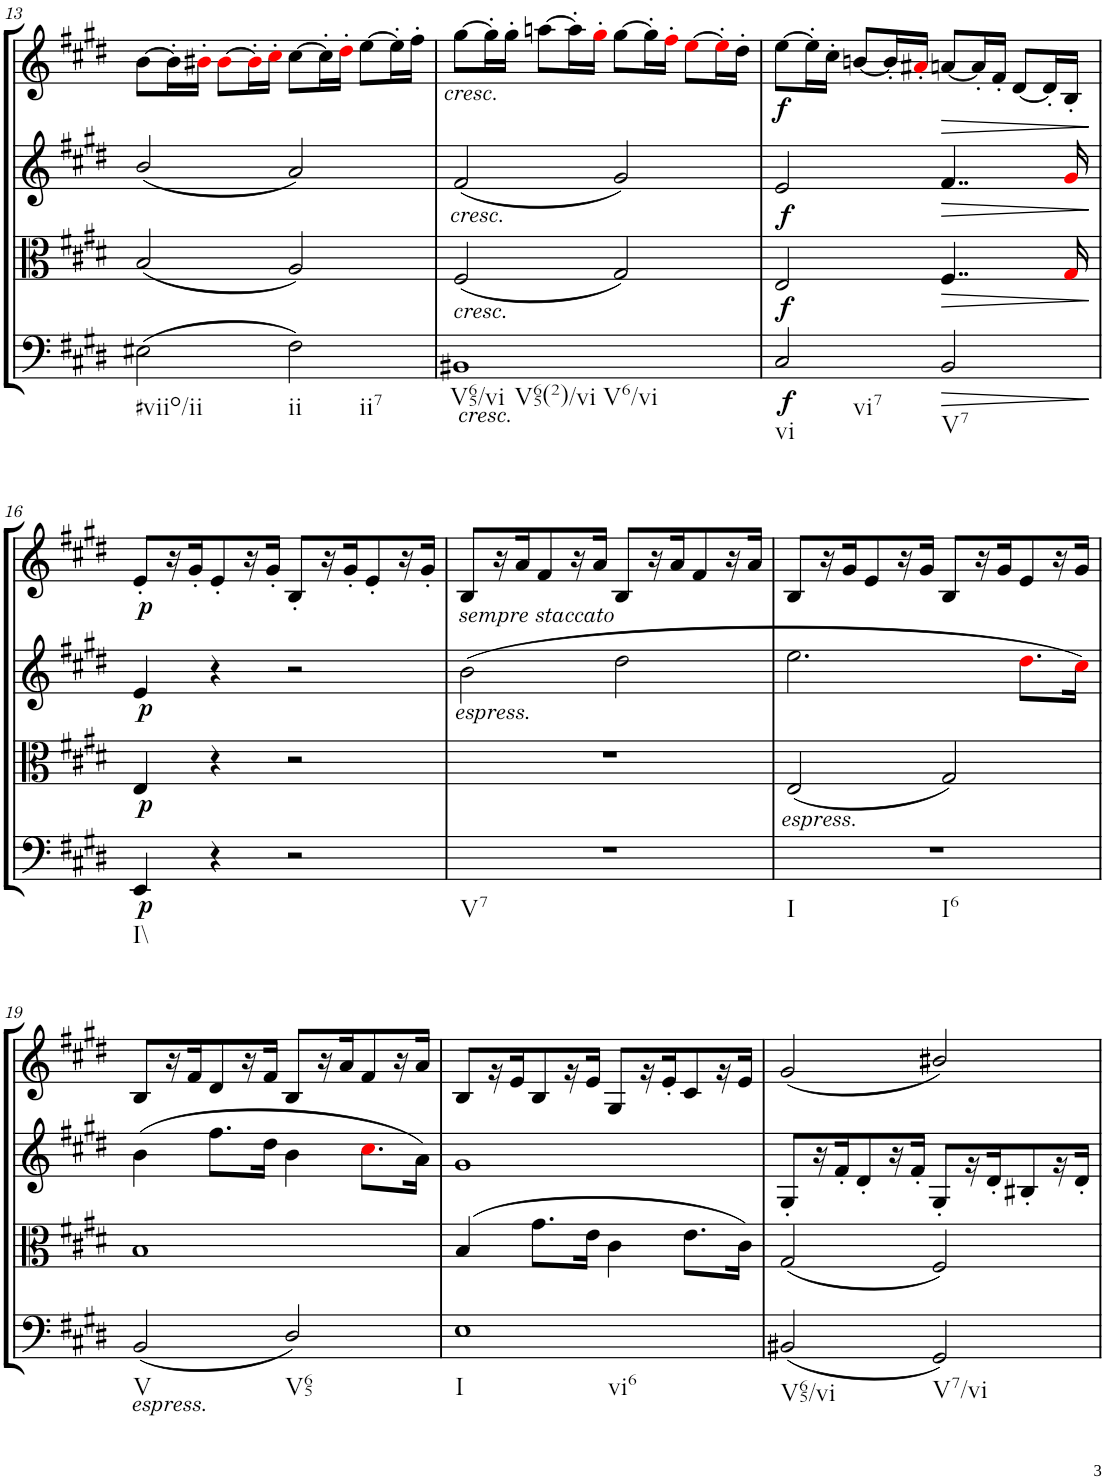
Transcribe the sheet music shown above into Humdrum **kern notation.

**kern	**dynam	**kern	**dynam	**kern	**dynam	**kern	**dynam
*part4	*part4	*part3	*part3	*part2	*part2	*part1	*part1
*staff4	*staff4	*staff3	*staff3	*staff2	*staff2	*staff1	*staff1
*I"Cello	*	*I"Viola	*	*I"2nd Violin	*	*I"1st Violin	*
*	*	*I'Vla	*	*I'Vln	*	*I'Vln	*
!!LO:PB:g=z
*clefF4	*	*clefC3	*	*clefG2	*	*clefG2	*
*k[f#c#g#d#]	*	*k[f#c#g#d#]	*	*k[f#c#g#d#]	*	*k[f#c#g#d#]	*
*M4/4	*	*M4/4	*	*M4/4	*	*M4/4	*
*met(c)	*	*met(c)	*	*met(c)	*	*met(c)	*
=13	=13	=13	=13	=13	=13	=13	=13
!LO:TX:b:t=#viio/ii	!	!	!	!	!	!	!
(2E#X\	.	(2B/	.	(2b/	.	[8b\L	.
.	.	.	.	.	.	16b'\L]	.
.	.	.	.	.	.	16b#X'i\JJ	.
.	.	.	.	.	.	[8b#i\L	.
.	.	.	.	.	.	16b#'i\L]	.
.	.	.	.	.	.	16cc#'i\JJ	.
!LO:TX:b:t=ii	!	!	!	!	!	!	!
!LO:TX:b:t=ii7	!	!	!	!	!	!	!
2F#\)	.	2A/)	.	2a/)	.	[8cc#\L	.
.	.	.	.	.	.	16cc#'\L]	.
.	.	.	.	.	.	16dd#'i\JJ	.
.	.	.	.	.	.	[8ee\L	.
.	.	.	.	.	.	16ee'\L]	.
.	.	.	.	.	.	16ff#'\JJ	.
=14	=14	=14	=14	=14	=14	=14	=14
!	!	!	!	!	!	!LO:TX:b:i:t=cresc.	!
!	!	!	!	!LO:TX:b:i:t=cresc.	!	!	!
!	!	!LO:TX:b:i:t=cresc.	!	!	!	!	!
!LO:TX:b:i:t=cresc.	!	!	!	!	!	!	!
!LO:TX:b:t=V65/vi	!	!	!	!	!	!	!
!LO:TX:b:t=V65(2)/vi	!	!	!	!	!	!	!
!LO:TX:b:t=V6/vi	!	!	!	!	!	!	!
1BB#X	.	(2F#/	.	(2f#/	.	[8gg#\L	.
.	.	.	.	.	.	16gg#'\L]	.
.	.	.	.	.	.	16gg#'\JJ	.
.	.	.	.	.	.	[8aan\L	.
.	.	.	.	.	.	16aa'\L]	.
.	.	.	.	.	.	16gg#'i\JJ	.
.	.	2G#/)	.	2g#/)	.	[8gg#\L	.
.	.	.	.	.	.	16gg#'\L]	.
.	.	.	.	.	.	16ff#'i\JJ	.
.	.	.	.	.	.	[8eei\L	.
.	.	.	.	.	.	16ee'i\L]	.
.	.	.	.	.	.	16dd#'\JJ	.
=15	=15	=15	=15	=15	=15	=15	=15
!LO:TX:b:t=vi	!	!	!	!	!	!	!
!LO:TX:b:t=vi7	!	!	!	!	!	!	!
!	!LO:DY:b	!	!LO:DY:b	!	!LO:DY:b	!	!LO:DY:b
2C#/	f	2E/	f	2e/	f	[8ee\L	f
.	.	.	.	.	.	16ee'\L]	.
.	.	.	.	.	.	16cc#'\JJ	.
.	.	.	.	.	.	[8bn/L	.
.	.	.	.	.	.	16b'/L]	.
.	.	.	.	.	.	16a#X'i/JJ	.
!LO:TX:b:t=V7	!	!	!	!	!	!	!
!	!LO:HP:b	!	!LO:HP:b	!	!LO:HP:b	!	!LO:HP:b
2BB/	>	4..F#/	>	4..f#/	>	[8an/L	>
.	.	.	.	.	.	16a'/L]	.
.	.	.	.	.	.	16f#'/JJ	.
.	.	.	.	.	.	[8d#/L	.
.	.	.	.	.	.	16d#'/L]	.
.	.	16G#i/	.	16g#i/	.	16B'/JJ	.
.	]	.	]	.	]	.	]
!!LO:LB:g=z
=16	=16	=16	=16	=16	=16	=16	=16
!LO:TX:b:t=I\\	!	!	!	!	!	!	!
!	!LO:DY:b	!	!LO:DY:b	!	!LO:DY:b	!	!LO:DY:b
4EE/	p	4E/	p	4e/	p	8e'/L	p
.	.	.	.	.	.	16r	.
.	.	.	.	.	.	16g#'/J	.
4r	.	4r	.	4r	.	8e'/	.
.	.	.	.	.	.	16r	.
.	.	.	.	.	.	16g#'/JJ	.
2r	.	2r	.	2r	.	8B'/L	.
.	.	.	.	.	.	16r	.
.	.	.	.	.	.	16g#'/J	.
.	.	.	.	.	.	8e'/	.
.	.	.	.	.	.	16r	.
.	.	.	.	.	.	16g#'/JJ	.
=17	=17	=17	=17	=17	=17	=17	=17
!	!	!	!	!	!	!LO:TX:b:i:t=sempre staccato	!
!	!	!	!	!LO:TX:b:i:t=espress.	!	!	!
!LO:TX:b:t=V7	!	!	!	!	!	!	!
1r	.	1r	.	(2b\	.	8B/L	.
.	.	.	.	.	.	16r	.
.	.	.	.	.	.	16a/J	.
.	.	.	.	.	.	8f#/	.
.	.	.	.	.	.	16r	.
.	.	.	.	.	.	16a/JJ	.
.	.	.	.	2dd#\	.	8B/L	.
.	.	.	.	.	.	16r	.
.	.	.	.	.	.	16a/J	.
.	.	.	.	.	.	8f#/	.
.	.	.	.	.	.	16r	.
.	.	.	.	.	.	16a/JJ	.
=18	=18	=18	=18	=18	=18	=18	=18
!	!	!LO:TX:b:i:t=espress.	!	!	!	!	!
!LO:TX:b:t=I	!	!	!	!	!	!	!
!LO:TX:b:t=I6	!	!	!	!	!	!	!
1r	.	(2E/	.	2.ee\	.	8B/L	.
.	.	.	.	.	.	16r	.
.	.	.	.	.	.	16g#/J	.
.	.	.	.	.	.	8e/	.
.	.	.	.	.	.	16r	.
.	.	.	.	.	.	16g#/JJ	.
.	.	2G#/)	.	.	.	8B/L	.
.	.	.	.	.	.	16r	.
.	.	.	.	.	.	16g#/J	.
.	.	.	.	8.dd#i\L	.	8e/	.
.	.	.	.	.	.	16r	.
.	.	.	.	16cc#i\Jk)	.	16g#/JJ	.
!!LO:LB:g=z
=19	=19	=19	=19	=19	=19	=19	=19
!LO:TX:b:i:t=espress.	!	!	!	!	!	!	!
!LO:TX:b:t=V	!	!	!	!	!	!	!
(2BB/	.	1B	.	(4b\	.	8B/L	.
.	.	.	.	.	.	16r	.
.	.	.	.	.	.	16f#/J	.
.	.	.	.	8.ff#\L	.	8d#/	.
.	.	.	.	.	.	16r	.
.	.	.	.	16dd#\Jk	.	16f#/JJ	.
!LO:TX:b:t=V65	!	!	!	!	!	!	!
2D#/)	.	.	.	4b\	.	8B/L	.
.	.	.	.	.	.	16r	.
.	.	.	.	.	.	16a/J	.
.	.	.	.	8.cc#i\L	.	8f#/	.
.	.	.	.	.	.	16r	.
.	.	.	.	16a\Jk)	.	16a/JJ	.
=20	=20	=20	=20	=20	=20	=20	=20
!LO:TX:b:t=I	!	!	!	!	!	!	!
!LO:TX:b:t=vi6	!	!	!	!	!	!	!
1E	.	(4B/	.	1g#	.	8B/L	.
.	.	.	.	.	.	16r	.
.	.	.	.	.	.	16e/J	.
.	.	8.g#\L	.	.	.	8B/	.
.	.	.	.	.	.	16r	.
.	.	16e\Jk	.	.	.	16e/JJ	.
.	.	4c#\	.	.	.	8G#/L	.
.	.	.	.	.	.	16r	.
.	.	.	.	.	.	16e'/J	.
.	.	8.e\L	.	.	.	8c#/	.
.	.	.	.	.	.	16r	.
.	.	16c#\Jk)	.	.	.	16e/JJ	.
=21	=21	=21	=21	=21	=21	=21	=21
!LO:TX:b:t=V65/vi	!	!	!	!	!	!	!
(2BB#X/	.	(2G#/	.	8G#'/L	.	(2g#/	.
.	.	.	.	16r	.	.	.
.	.	.	.	16f#'/J	.	.	.
.	.	.	.	8d#'/	.	.	.
.	.	.	.	16r	.	.	.
.	.	.	.	16f#'/JJ	.	.	.
!LO:TX:b:t=V7/vi	!	!	!	!	!	!	!
2GG#/)	.	2F#/)	.	8G#'/L	.	2b#X/)	.
.	.	.	.	16r	.	.	.
.	.	.	.	16d#'/J	.	.	.
.	.	.	.	8B#X'/	.	.	.
.	.	.	.	16r	.	.	.
.	.	.	.	16d#'/JJ	.	.	.
=	=	=	=	=	=	=	=
*-	*-	*-	*-	*-	*-	*-	*-
